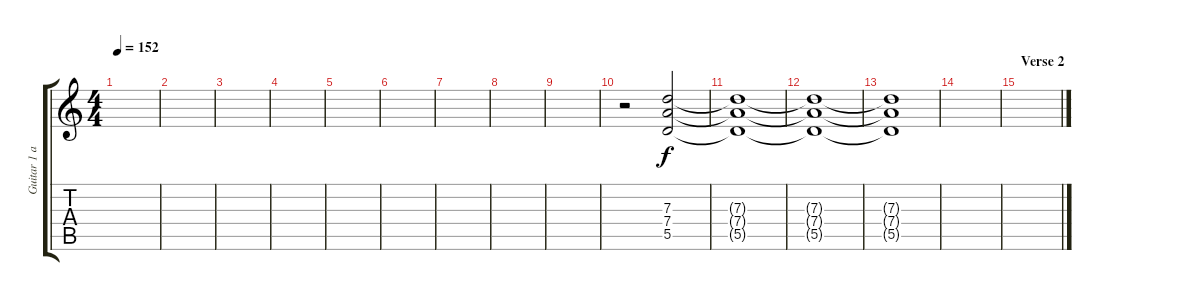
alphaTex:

\track ("Guitar 1 additional" "Guitar 1 a") {instrument overdrivenguitar}
\staff {score tabs}
\tuning (E4 B3 G3 D3 A2 E2) {hide}
\ts (4 4)
\tempo 152
\clef g2
\ks c
|
|
|
|
|
|
|
|
|
r.2 (7.3 7.4 5.5).2 |
(7.3{t} 7.4{t} 5.5{t}).1{volume 9} |
(7.3{t} 7.4{t} 5.5{t}).1{volume 8} |
(7.3{t} 7.4{t} 5.5{t}).1{volume 6} |
|
\section ("" "Verse 2")
